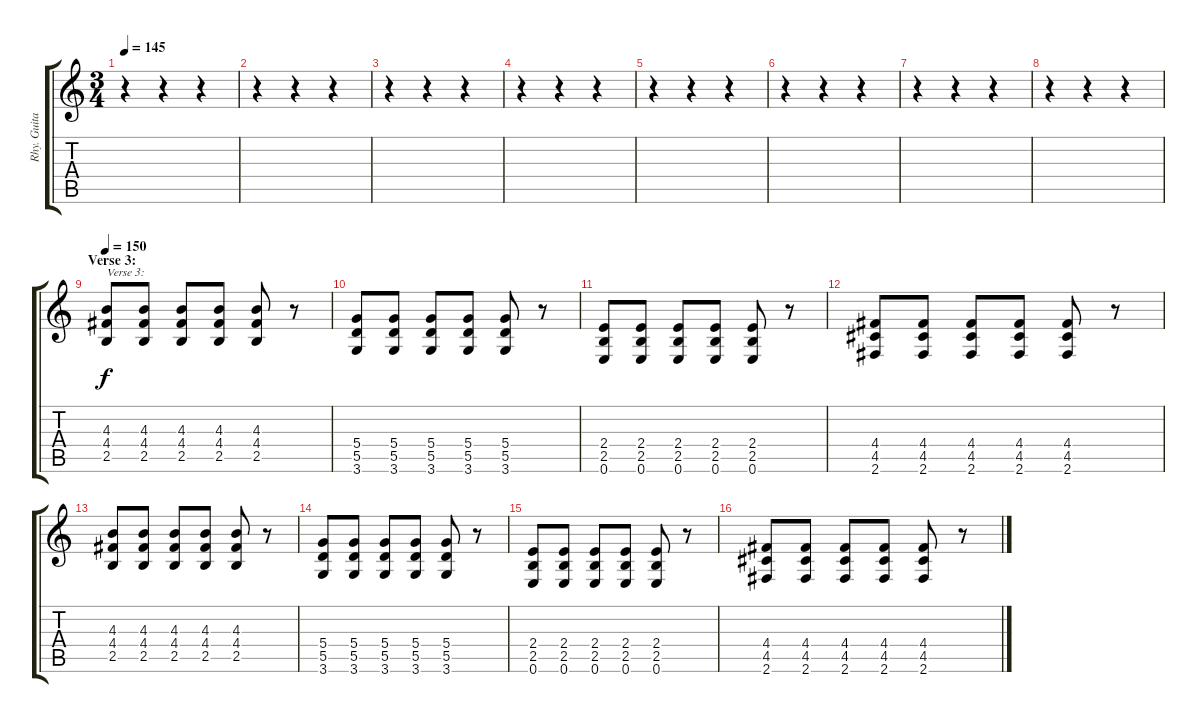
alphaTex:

\track ("Rhy. Guitar 1" "Rhy. Guita") {instrument overdrivenguitar}
\staff {score tabs}
\tuning (E4 B3 G3 D3 A2 E2) {hide}
\ts (3 4)
\tempo 145
\clef g2
\ks c
r.4{dy f} r.4 r.4 |
r.4 r.4 r.4 |
r.4 r.4 r.4 |
r.4 r.4 r.4 |
r.4 r.4 r.4 |
r.4 r.4 r.4 |
r.4 r.4 r.4 |
r.4 r.4 r.4 |
\section ("" "Verse 3:")
\tempo 150
(4.3 4.4 2.5).8{txt "Verse 3:"} (4.3 4.4 2.5).8 (4.3 4.4 2.5).8 (4.3 4.4 2.5).8 (4.3 4.4 2.5).8 r.8 |
(5.4 5.5 3.6).8 (5.4 5.5 3.6).8 (5.4 5.5 3.6).8 (5.4 5.5 3.6).8 (5.4 5.5 3.6).8 r.8 |
(2.4 2.5 0.6).8 (2.4 2.5 0.6).8 (2.4 2.5 0.6).8 (2.4 2.5 0.6).8 (2.4 2.5 0.6).8 r.8 |
(4.4 4.5 2.6).8 (4.4 4.5 2.6).8 (4.4 4.5 2.6).8 (4.4 4.5 2.6).8 (4.4 4.5 2.6).8 r.8 |
(4.3 4.4 2.5).8 (4.3 4.4 2.5).8 (4.3 4.4 2.5).8 (4.3 4.4 2.5).8 (4.3 4.4 2.5).8 r.8 |
(5.4 5.5 3.6).8 (5.4 5.5 3.6).8 (5.4 5.5 3.6).8 (5.4 5.5 3.6).8 (5.4 5.5 3.6).8 r.8 |
(2.4 2.5 0.6).8 (2.4 2.5 0.6).8 (2.4 2.5 0.6).8 (2.4 2.5 0.6).8 (2.4 2.5 0.6).8 r.8 |
(4.4 4.5 2.6).8 (4.4 4.5 2.6).8 (4.4 4.5 2.6).8 (4.4 4.5 2.6).8 (4.4 4.5 2.6).8 r.8
